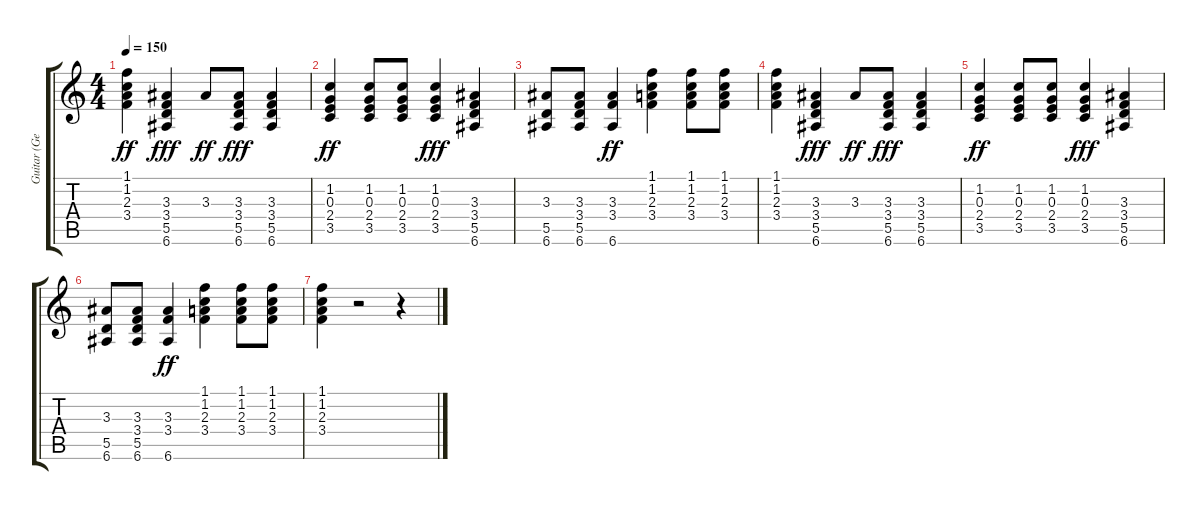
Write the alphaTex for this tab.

\track ("Guitar (George Harrison)" "Guitar (Ge") {instrument electricguitarclean}
\staff {score tabs}
\tuning (E4 B3 G3 D3 A2 E2) {hide}
\ts (4 4)
\tempo 150
\clef g2
\ks c
(1.1 1.2 2.3 3.4).4{dy ff} (3.3 3.4 5.5 6.6).4{dy fff} 3.3.8{dy ff} (3.3 3.4 5.5 6.6).8{dy fff} (3.3 3.4 5.5 6.6).4 |
(1.2 0.3 2.4 3.5).4{dy ff} (1.2 0.3 2.4 3.5).8 (1.2 0.3 2.4 3.5).8 (1.2 0.3 2.4 3.5).4{dy fff} (3.3 3.4 5.5 6.6).4{volume 11} |
(3.3 5.5 6.6).8{volume 11} (3.3 3.4 5.5 6.6).8{volume 10} (3.3 3.4 6.6).4{dy ff volume 10} (1.1 1.2 2.3 3.4).4{volume 9} (1.1 1.2 2.3 3.4).8{volume 9} (1.1 1.2 2.3 3.4).8{volume 8} |
(1.1 1.2 2.3 3.4).4{volume 8} (3.3 3.4 5.5 6.6).4{dy fff volume 8} 3.3.8{dy ff volume 7} (3.3 3.4 5.5 6.6).8{dy fff volume 7} (3.3 3.4 5.5 6.6).4{volume 6} |
(1.2 0.3 2.4 3.5).4{dy ff volume 6} (1.2 0.3 2.4 3.5).8{volume 5} (1.2 0.3 2.4 3.5).8{volume 5} (1.2 0.3 2.4 3.5).4{dy fff volume 4} (3.3 3.4 5.5 6.6).4{volume 4} |
(3.3 5.5 6.6).8{volume 3} (3.3 3.4 5.5 6.6).8{volume 3} (3.3 3.4 6.6).4{dy ff volume 2} (1.1 1.2 2.3 3.4).4{volume 2} (1.1 1.2 2.3 3.4).8{volume 1} (1.1 1.2 2.3 3.4).8{volume 1} |
(1.1 1.2 2.3 3.4).4{volume 1} r.2 r.4
